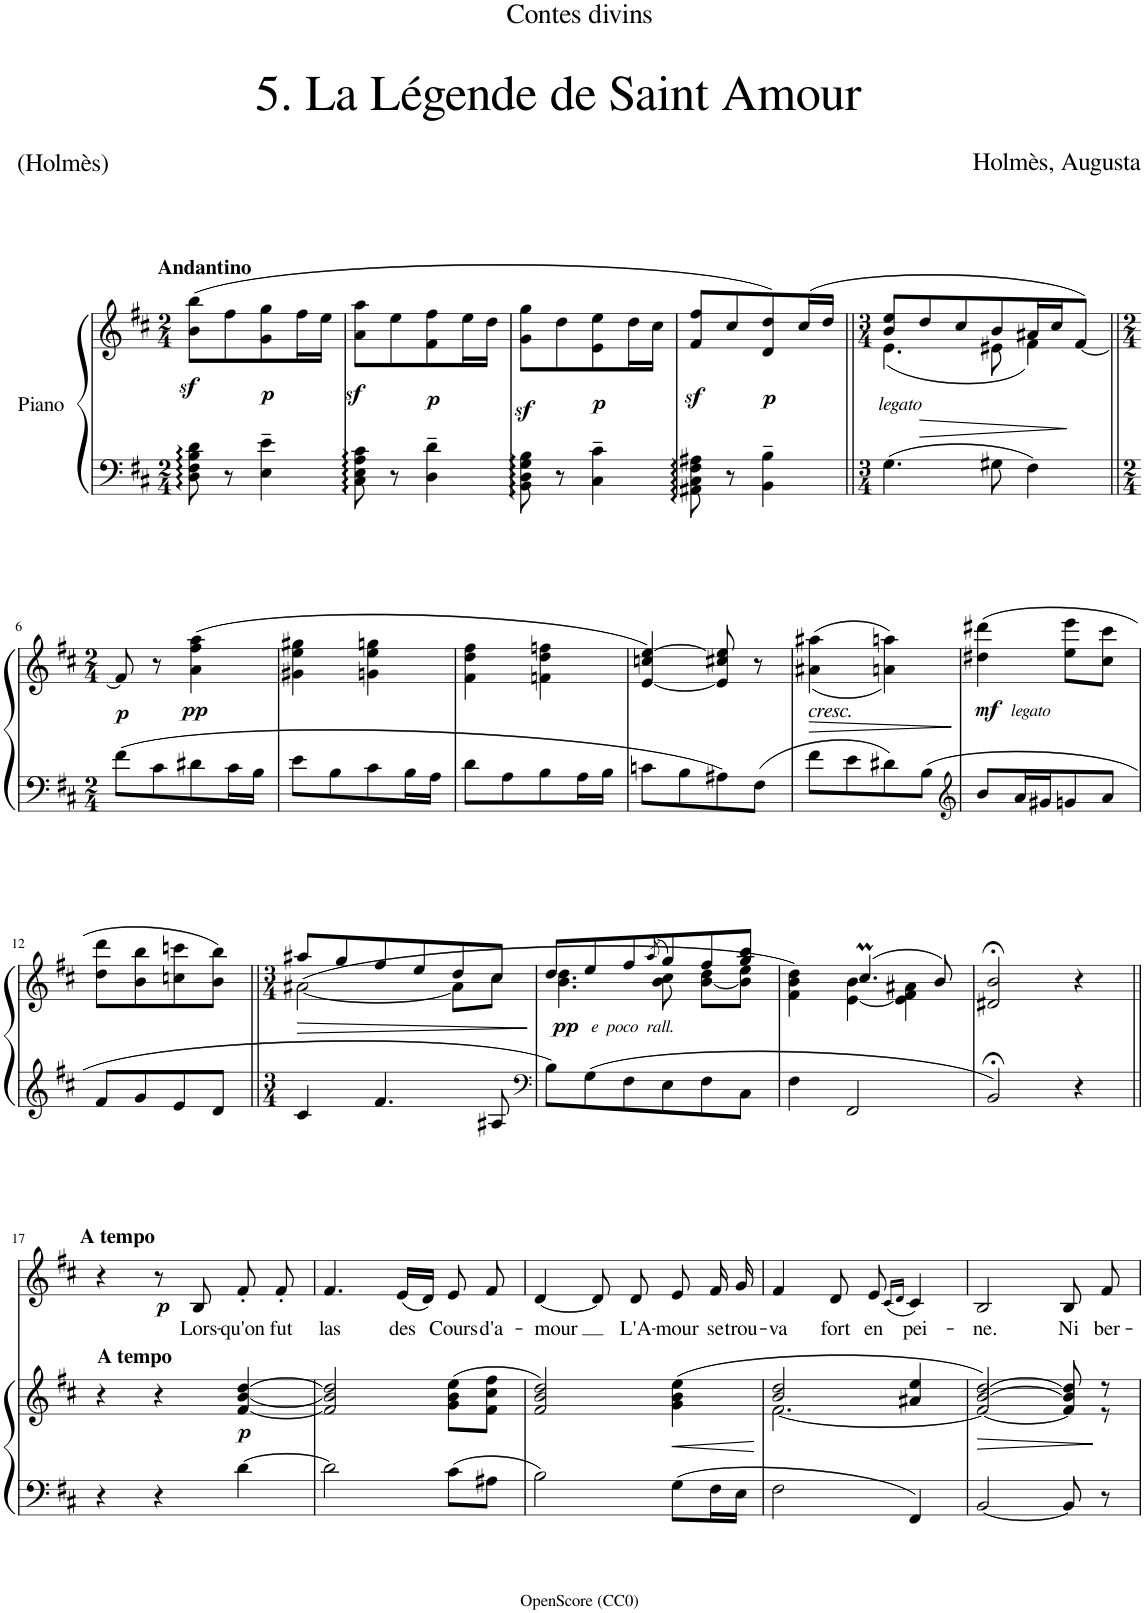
**kern	**kern	**dynam	**kern	**text	**dynam
*part2	*part2	*part2	*part1	*part1	*part1
*staff3	*staff2	*staff2/3	*staff1	*staff1	*staff1
*I"Piano	*	*	*I"Chant Voice	*	*
*I'Pno	*	*	*	*	*
*clefF4	*clefG2	*	*clefG2	*	*
*k[f#c#]	*k[f#c#]	*	*k[f#c#]	*	*
*M2/4	*M2/4	*	*M2/4	*	*
=1	=1	=1	=1	=1	=1
!	!	!	!LO:TX:a:B:t=Andantino	!	!
8D\ 8F#\ 8B\ 8d\	(8b\z< 8bb\z<L	.	2r	.	.
8r	8ff#\	.	.	.	.
!	!	!LO:DY:b	!	!	!
4E\~ 4e\~	8g\ 8gg\	p	.	.	.
.	16ff#\L	.	.	.	.
.	16ee\JJ	.	.	.	.
=2	=2	=2	=2	=2	=2
8C#\ 8E\ 8A\ 8c#\	8a\z< 8aa\z<L	.	2r	.	.
8r	8ee\	.	.	.	.
!	!	!LO:DY:b	!	!	!
4D\~ 4d\~	8f#\ 8ff#\	p	.	.	.
.	16ee\L	.	.	.	.
.	16dd\JJ	.	.	.	.
=3	=3	=3	=3	=3	=3
8BB\ 8D\ 8G\ 8B\	8g\z< 8gg\z<L	.	2r	.	.
8r	8dd\	.	.	.	.
!	!	!LO:DY:b	!	!	!
4C#\~ 4c#\~	8e\ 8ee\	p	.	.	.
.	16dd\L	.	.	.	.
.	16cc#\JJ	.	.	.	.
=4	=4	=4	=4	=4	=4
8AA#X\ 8C#\ 8F#\ 8A#X\	8f#/z< 8ff#/z<L	.	2r	.	.
8r	8cc#/	.	.	.	.
!	!	!LO:DY:b	!	!	!
4BB\~ 4B\~	8d/ 8dd/)	p	.	.	.
.	(16cc#/L	.	.	.	.
.	16dd/JJ	.	.	.	.
=5||	=5||	=5||	=5||	=5||	=5||
*M3/4	*M3/4	*	*M3/4	*	*
*	*^	*	*	*	*
!	!LO:TX:b:i:t=legato	!	!	!	!	!
4.G\	8b/ 8ee/L	(4.e\	.	2.r	.	.
!	!	!	!LO:HP:b	!	!	!
.	8dd/	.	>	.	.	.
.	8cc#/	.	.	.	.	.
8G#X\	8b/	8e#X\	.	.	.	.
4F#\	16a#X/L	4f#\)	.	.	.	.
.	16cc#/J	.	.	.	.	.
.	[<8f#/J)	.	]	.	.	.
*	*v	*v	*	*	*	*
!!LO:LB:g=z
=6||	=6||	=6||	=6||	=6||	=6||
*M2/4	*M2/4	*	*M2/4	*	*
!	!	!LO:DY:b	!	!	!
8f#\L	8f#/]	p	2r	.	.
8c#\	8r	.	.	.	.
!	!	!LO:DY:b	!	!	!
8d#X\	(4a\ 4ff#\ 4aa\	pp	.	.	.
16c#\L	.	.	.	.	.
16B\JJ	.	.	.	.	.
=7	=7	=7	=7	=7	=7
8e\L	4g#X\ 4ee\ 4gg#X\	.	2r	.	.
8B\	.	.	.	.	.
8c#\	4gn\ 4ee\ 4ggn\	.	.	.	.
16B\L	.	.	.	.	.
16A\JJ	.	.	.	.	.
=8	=8	=8	=8	=8	=8
8d\L	4f#\ 4dd\ 4ff#\	.	2r	.	.
8A\	.	.	.	.	.
8B\	4fn\ 4dd\ 4ffn\	.	.	.	.
16A\L	.	.	.	.	.
16B\JJ	.	.	.	.	.
=9	=9	=9	=9	=9	=9
8cn\L	[4e/ 4ccn/ [4ee/)	.	2r	.	.
8B\	.	.	.	.	.
8A#X\	8e/] 8cc#X/ 8ee/]	.	.	.	.
8F#\J	8r	.	.	.	.
=10	=10	=10	=10	=10	=10
!	!LO:TX:b:i:t=cresc.	!	!	!	!
8f#\L	((<4a#X\ 4aa#X\	.	2r	.	.
8e\	.	.	.	.	.
8d#X\	4an\ 4aan\))	.	.	.	.
8B\J	.	.	.	.	.
=11	=11	=11	=11	=11	=11
*clefG2	*	*	*	*	*
!	!	!LO:DY:b	!	!	!
!	!	!LO:DY:n=1:b	!	!	!
8b/L	(4dd#X\ 4ddd#X\	mf other-dynamics	2r	.	.
16a/L	.	.	.	.	.
16g#X/J	.	.	.	.	.
8gn/	8ee\ 8eee\L	.	.	.	.
8a/J	8cc#\ 8ccc#\J	.	.	.	.
!!LO:LB:g=z
=12	=12	=12	=12	=12	=12
8f#/L	8dd\ 8ddd\L	.	2r	.	.
8g/	8b\ 8bb\	.	.	.	.
8e/	8ccn\ 8cccn\	.	.	.	.
8d/J	8b\ 8bb\J)	.	.	.	.
=13||	=13||	=13||	=13||	=13||	=13||
*M3/4	*M3/4	*	*M3/4	*	*
!	!	!LO:HP:b	!	!	!
*	*^	*	*	*	*
4c#/	8aa#X/L	(>[2a#X\	>	2.r	.	.
.	8gg/	.	.	.	.	.
4.f#/	8ff#/	.	.	.	.	.
.	8ee/	.	.	.	.	.
.	8dd/	8a#\L]	.	.	.	.
8A#X/	8cc#/J	8cc#\J	.	.	.	.
*	*v	*v	*	*	*	*
.	.	]	.	.	.
=14	=14	=14	=14	=14	=14
*clefF4	*	*	*	*	*
*	*^	*	*	*	*
!	!	!	!LO:DY:b	!	!	!
!	!	!	!LO:DY:n=1:b	!	!	!
8B\L	8dd/L	4.b\ 4.dd\	pp other-dynamics	2.r	.	.
8G\	8ee/	.	.	.	.	.
8F#\	8ff#/	.	.	.	.	.
.	(8qaa/	.	.	.	.	.
8E\	8gg/)	8b\ 8cc#\	.	.	.	.
8F#\	8ff#/	[8b\ 8dd\L	.	.	.	.
8C#\J	8gg/ 8bb/J	8b\] 8ee\J	.	.	.	.
=15	=15	=15	=15	=15	=15	=15
4F#\	4ryy	4f#\ 4b\ 4dd\)	.	2.r	.	.
2FF#/	(4.cc#m/	[4e\ 4b\	.	.	.	.
.	.	4e\] 4f#\ 4a#X\	.	.	.	.
.	8b/)	.	.	.	.	.
*	*v	*v	*	*	*	*
=16	=16	=16	=16	=16	=16
2BB;</	2d#X/;< 2b/;<	.	2.r	.	.
4r	4r	.	.	.	.
!!LO:LB:g=z
=17||	=17||	=17||	=17||	=17||	=17||
!	!	!	!LO:TX:a:B:t=A tempo	!	!
!	!LO:TX:a:B:t=A tempo	!	!	!	!
4r	4r	.	4r	.	.
!	!	!	!	!	!LO:DY:b
4r	4r	.	8r	.	p
!	!	!	!	!LO:LY:b	!
.	.	.	8B/	Lors-	.
!	!	!LO:DY:b	!	!LO:LY:b	!
[4d\	[4f#/ [4b/ [4dd/	p	8f#'/	-qu'on	.
!	!	!	!	!LO:LY:b	!
.	.	.	8f#'/	fut	.
=18	=18	=18	=18	=18	=18
!	!	!	!	!LO:LY:b	!
2d\]	2f#/] 2b/] 2dd/]	.	4.f#/	las	.
!	!	!	!	!LO:LY:b	!
.	.	.	(16e/LL	des	.
.	.	.	16d/JJ)	.	.
!	!	!	!	!LO:LY:b	!
8c#\L	(8g\ 8b\ 8ee\L	.	8e/	Cours	.
!	!	!	!	!LO:LY:b	!
8A#X\J	8f#\ 8cc#\ 8ff#\J	.	8f#/	d'a-	.
=19	=19	=19	=19	=19	=19
!	!	!	!	!LO:LY:b	!
2B\	2f#/ 2b/ 2dd/)	.	[4d/	-mour	.
.	.	.	8d/]	.	.
!	!	!	!	!LO:LY:b	!
.	.	.	8d/	L'A-	.
!	!	!LO:HP:b	!	!LO:LY:b	!
8G\L	(4g\ 4b\ 4ee\	<	8e/	-mour	.
!	!	!	!	!LO:LY:b	!
16F#\L	.	.	16f#/	se	.
!	!	!	!	!LO:LY:b	!
16E\JJ	.	.	16g/	trou-	.
.	.	[	.	.	.
=20	=20	=20	=20	=20	=20
*	*^	*	*	*	*
!	!	!	!	!	!LO:LY:b	!
2F#\	2b/ 2dd/	[2.f#\	.	4f#/	-va	.
!	!	!	!	!	!LO:LY:b	!
.	.	.	.	8d/	fort	.
!	!	!	!	!	!LO:LY:b	!
.	.	.	.	8e/	en	.
.	.	.	.	(16qc#/LL	.	.
.	.	.	.	16qd/JJ	.	.
!	!	!	!	!	!LO:LY:b	!
4FF#/	4a#X/ 4ee/	.	.	4c#/)	pei-	.
=21	=21	=21	=21	=21	=21	=21
!	!	!	!LO:HP:b	!	!LO:LY:b	!
[2BB/	[2b/ [2dd/)	2f#/_	>	2B/	-ne.	.
!	!	!	!	!	!LO:LY:b	!
8BB/]	8b/] 8dd/]	8f#/]	.	8B/	Ni	.
!	!	!	!	!	!LO:LY:b	!
8r	8r	8r	]	8f#/	ber-	.
*	*v	*v	*	*	*	*
=	=	=	=	=	=
*-	*-	*-	*-	*-	*-
